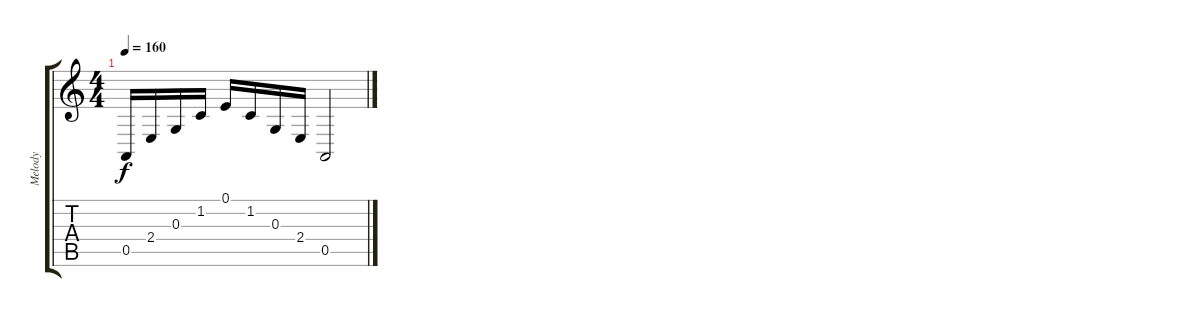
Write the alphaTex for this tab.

\track ("Melody" "Melody") {instrument altosax}
\staff {score tabs}
\tuning (E4 B3 G3 D3 A2 E2) {hide}
\ts (4 4)
\tempo 160
\clef g2
\ks c
0.5.16{dy f} 2.4.16 0.3.16 1.2.16 0.1.16 1.2.16 0.3.16 2.4.16 0.5.2
